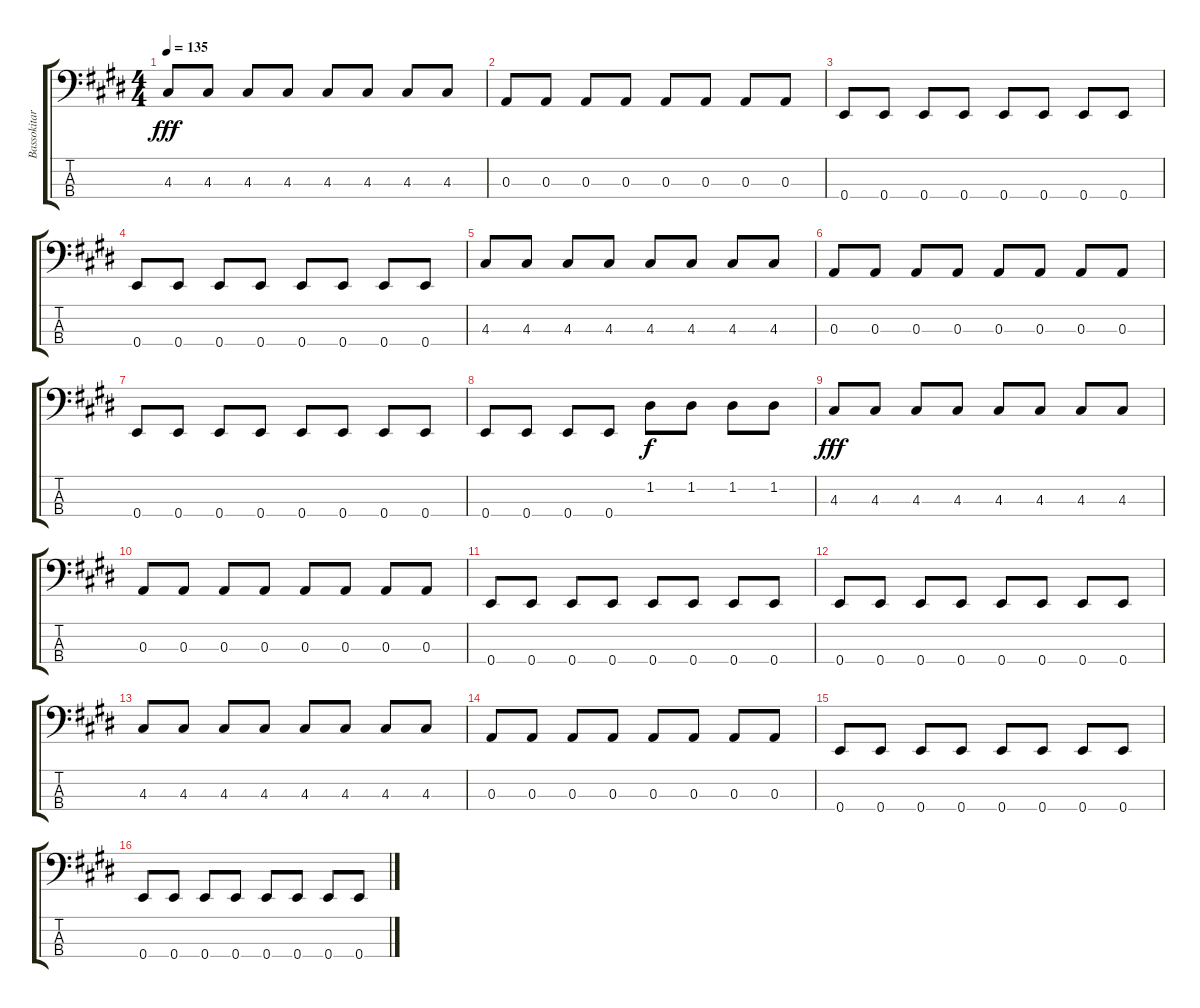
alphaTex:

\track ("Bassokitara" "Bassokitar") {instrument slapbass1}
\staff {score tabs}
\tuning (G2 D2 A1 E1) {hide}
\ts (4 4)
\tempo 135
\clef f4
\ks e
4.3.8{dy fff} 4.3.8 4.3.8 4.3.8 4.3.8 4.3.8 4.3.8 4.3.8 |
0.3.8 0.3.8 0.3.8 0.3.8 0.3.8 0.3.8 0.3.8 0.3.8 |
0.4.8 0.4.8 0.4.8 0.4.8 0.4.8 0.4.8 0.4.8 0.4.8 |
0.4.8 0.4.8 0.4.8 0.4.8 0.4.8 0.4.8 0.4.8 0.4.8 |
4.3.8 4.3.8 4.3.8 4.3.8 4.3.8 4.3.8 4.3.8 4.3.8 |
0.3.8 0.3.8 0.3.8 0.3.8 0.3.8 0.3.8 0.3.8 0.3.8 |
0.4.8 0.4.8 0.4.8 0.4.8 0.4.8 0.4.8 0.4.8 0.4.8 |
0.4.8 0.4.8 0.4.8 0.4.8 1.2.8{dy f} 1.2.8 1.2.8 1.2.8 |
4.3.8{dy fff} 4.3.8 4.3.8 4.3.8 4.3.8 4.3.8 4.3.8 4.3.8 |
0.3.8 0.3.8 0.3.8 0.3.8 0.3.8 0.3.8 0.3.8 0.3.8 |
0.4.8 0.4.8 0.4.8 0.4.8 0.4.8 0.4.8 0.4.8 0.4.8 |
0.4.8 0.4.8 0.4.8 0.4.8 0.4.8 0.4.8 0.4.8 0.4.8 |
4.3.8 4.3.8 4.3.8 4.3.8 4.3.8 4.3.8 4.3.8 4.3.8 |
0.3.8 0.3.8 0.3.8 0.3.8 0.3.8 0.3.8 0.3.8 0.3.8 |
0.4.8 0.4.8 0.4.8 0.4.8 0.4.8 0.4.8 0.4.8 0.4.8 |
0.4.8 0.4.8 0.4.8 0.4.8 0.4.8 0.4.8 0.4.8 0.4.8
